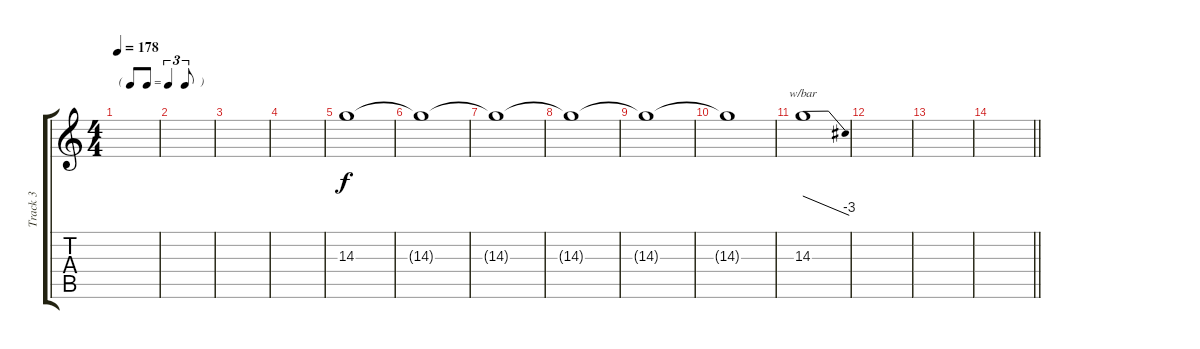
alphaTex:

\track ("Track 3" "Track 3") {instrument distortionguitar}
\staff {score tabs}
\tuning (D4 A3 F3 C3 G2 C2) {hide}
\ts (4 4)
\tf triplet8th
\tempo 178
\clef g2
\ks c
|
|
|
|
14.3.1{volume 10} |
14.3{t}.1 |
14.3{t}.1 |
14.3{t}.1 |
14.3{t}.1 |
14.3{t}.1 |
14.3.1{tbe (dive default 0 0 60 -12)} |
|
|
\barLineRight lightlight
